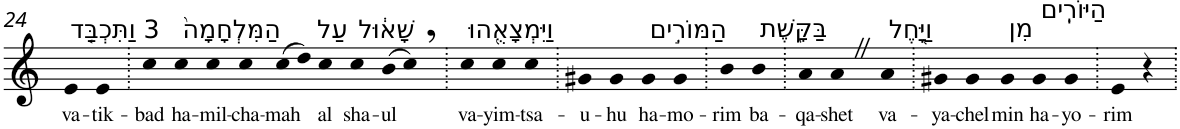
**kern	**text
*part1	*part1
*staff1	*staff1
*I"Piano	*
*I'Pno	*
!!LO:PB:g=z
*clefG2	*
*k[]	*
=24	=24
!LO:TX:a:t=3 וַתִּכְבַּ֤ד	!
!	!LO:LY:b
4e	va-
!	!LO:LY:b
4e	-tik-
=25.	=25.
!	!LO:LY:b
4cc	-bad
!LO:TX:a:t=הַמִּלְחָמָה֙	!
!	!LO:LY:b
4cc	ha-
!	!LO:LY:b
4cc	-mil-
!	!LO:LY:b
4cc	-cha-
!	!LO:LY:b
(>8cc	-mah
8dd)	.
!LO:TX:a:t=עַל	!
!	!LO:LY:b
4cc	al
!LO:TX:a:t=שָׁא֔וּל	!
!	!LO:LY:b
4cc	sha-
!	!LO:LY:b
(>8b	-ul
8cc,)	.
=26.	=26.
!LO:TX:a:t=וַיִּמְצָאֻ֖הוּ	!
!	!LO:LY:b
4cc	va-
!	!LO:LY:b
4cc	-yim-
!	!LO:LY:b
4cc	-tsa-
=27.	=27.
!	!LO:LY:b
4g#X	-u-
!	!LO:LY:b
4g#	-hu
!LO:TX:a:t=הַמּוֹרִ֣ים	!
!	!LO:LY:b
4g#	ha-
!	!LO:LY:b
4g#	-mo-
=28.	=28.
!	!LO:LY:b
4b	-rim
!LO:TX:a:t=בַּקָּ֑שֶׁת	!
!	!LO:LY:b
4b	ba-
=29.	=29.
!	!LO:LY:b
4a	-qa-
!	!LO:LY:b
4aZ	-shet
!LO:TX:a:t=וַיָּ֖חֶל	!
!	!LO:LY:b
4a	va-
=30.	=30.
!	!LO:LY:b
4g#X	-ya-
!	!LO:LY:b
4g#	-chel
!LO:TX:a:t=מִן	!
!	!LO:LY:b
4g#	min
!LO:TX:a:t=הַיּוֹרִֽים	!
!	!LO:LY:b
4g#	ha-
!	!LO:LY:b
4g#	-yo-
=31.	=31.
!	!LO:LY:b
4e	-rim
4r	.
=.	=.
*-	*-
